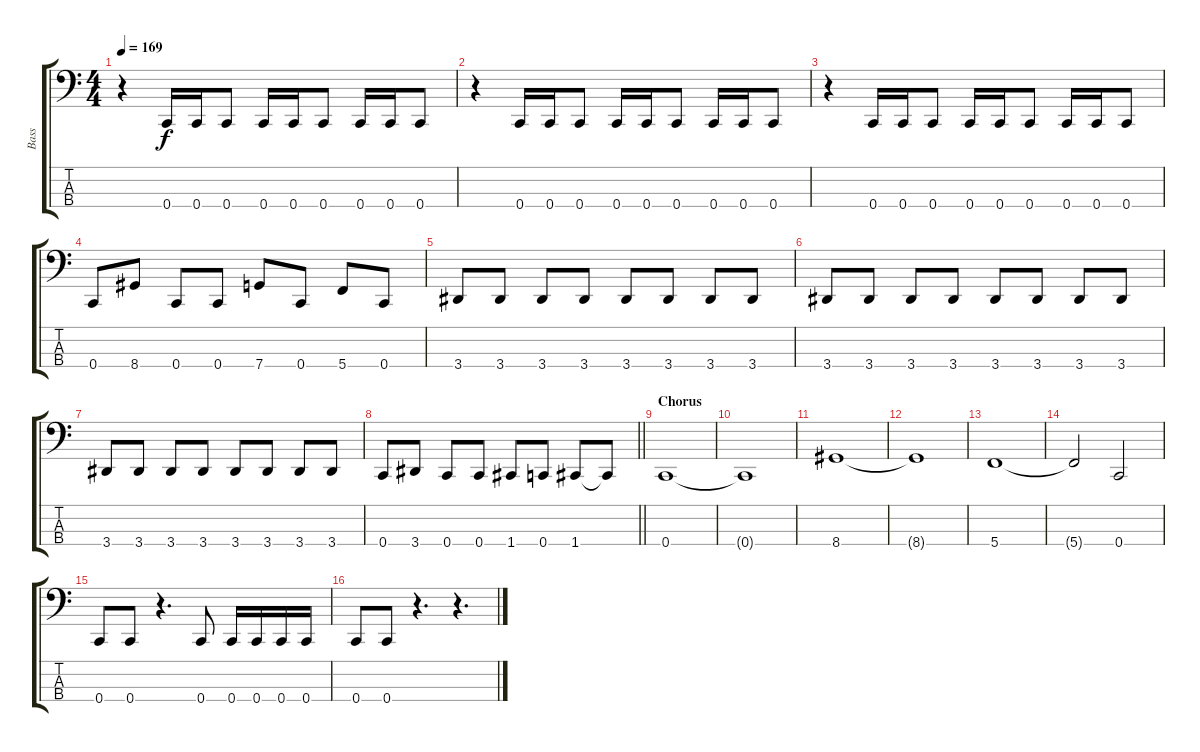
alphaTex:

\track ("Bass" "Bass") {instrument electricbasspick}
\staff {score tabs}
\tuning (F2 C2 G1 C1) {hide}
\ts (4 4)
\tempo 169
\clef f4
\ks c
r.4{dy f} 0.4.16 0.4.16 0.4.8 0.4.16 0.4.16 0.4.8 0.4.16 0.4.16 0.4.8 |
r.4 0.4.16 0.4.16 0.4.8 0.4.16 0.4.16 0.4.8 0.4.16 0.4.16 0.4.8 |
r.4 0.4.16 0.4.16 0.4.8 0.4.16 0.4.16 0.4.8 0.4.16 0.4.16 0.4.8 |
0.4.8 8.4.8 0.4.8 0.4.8 7.4.8 0.4.8 5.4.8 0.4.8 |
3.4.8 3.4.8 3.4.8 3.4.8 3.4.8 3.4.8 3.4.8 3.4.8 |
3.4.8 3.4.8 3.4.8 3.4.8 3.4.8 3.4.8 3.4.8 3.4.8 |
3.4.8 3.4.8 3.4.8 3.4.8 3.4.8 3.4.8 3.4.8 3.4.8 |
\barLineRight lightlight
0.4.8 3.4.8 0.4.8 0.4.8 1.4.8 0.4.8 1.4.8 1.4{t}.8 |
\section ("" "Chorus")
0.4.1 |
0.4{t}.1 |
8.4.1 |
8.4{t}.1 |
5.4.1 |
5.4{t}.2 0.4.2 |
0.4.8 0.4.8 r.4{d} 0.4.8 0.4.16 0.4.16 0.4.16 0.4.16 |
0.4.8 0.4.8 r.4{d} r.4{d}
